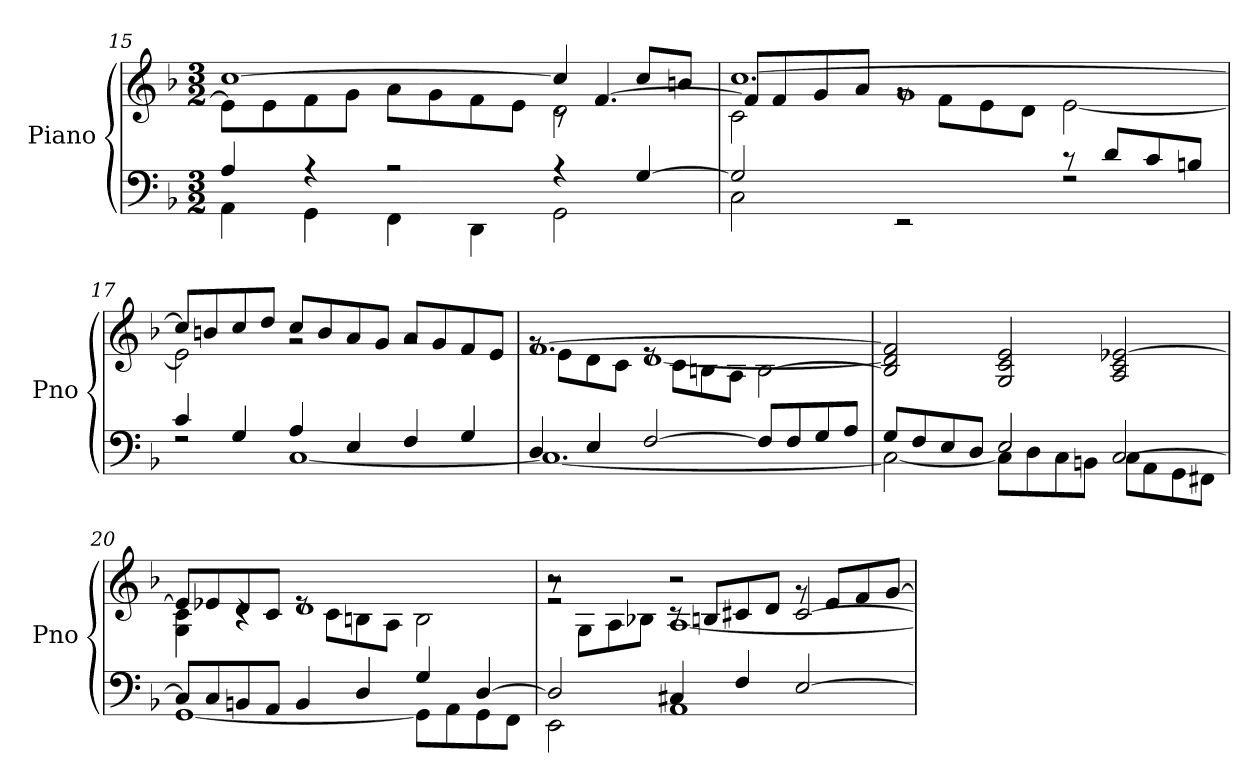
**kern	**kern
*part1	*part1
*staff2	*staff1
*I"Piano	*
*I'Pno	*
*clefF4	*clefG2
*k[b-]	*k[b-]
*M3/2	*M3/2
=15	=15
*^	*^
*	*	*	*^
4A/	4AA\	[1cc	8e\L]	1ryy
.	.	.	8e\	.
4r	4GG\	.	8f\	.
.	.	.	8g\J	.
2r	4FF\	.	8a\L	.
.	.	.	8g\	.
.	4DD\	.	8f\	.
.	.	.	8e\J	.
4r	2GG\	4cc/]	2d\	8rc
.	.	.	.	[4.f/
[4G/	.	8cc/L	.	.
.	.	8bn/J	.	.
!!LO:PB:g=z	!!	!!
=16	=16	=16	=16	=16
2G/]	2C\	[1.cc	2c\	8f/L]
.	.	.	.	8f/
.	.	.	.	8g/
.	.	.	.	8a/J
2rEE	2ryy	.	8rg	1g
.	.	.	8f\L	.
.	.	.	8e\	.
.	.	.	8d\J	.
8r	2rF	.	[2e\	.
8d/L	.	.	.	.
8c/	.	.	.	.
8Bn/J	.	.	.	.
*	*	*	*v	*v
!!LO:PB:g=z
=17	=17	=17	=17
4c/	2rF	8cc/L]	2e\]
.	.	8bn/	.
4G/	.	8cc/	.
.	.	8dd/J	.
4A/	[1C	8cc/L	2rg
.	.	8b/	.
4E/	.	8a/	.
.	.	8g/J	.
4F/	.	8a/L	2rg
.	.	8g/	.
4G/	.	8f/	.
.	.	8e/J	.
=18	=18	=18	=18
*	*	*	*^
4D/	1.C_	[1.f	8rg	2ryy
.	.	.	8e\L	.
4E/	.	.	8d\	.
.	.	.	8c\J	.
[2F/	.	.	[1d	8re
.	.	.	.	8c\L
.	.	.	.	8Bn\
.	.	.	.	8A\J
8F/L]	.	.	.	[2B\
8F/	.	.	.	.
8G/	.	.	.	.
8A/J	.	.	.	.
*	*	*v	*v	*v
=19	=19	=19
8G/L	2C\_	2B/] 2d/] 2f/]
8F/	.	.
8E/	.	.
8D/J	.	.
2E/	8C\L]	2G/ 2c/ 2e/
.	8D\	.
.	8C\	.
.	8BBn\J	.
[2C/	8C\L	2A/ 2c/ [2e-X/
.	8AA\	.
.	8GG\	.
.	8FF#X\J	.
!!LO:LB:g=z
=20	=20	=20
*	*	*^
8C/L]	[1GG	8e-/L]	4G\ 4c\
8C/	.	8e-X/	.
8BBn/	.	8d/	4rc
8AA/J	.	8c/J	.
4BB/	.	1d	8re
.	.	.	8c\L
4D/	.	.	8Bn\
.	.	.	8A\J
4G/	8GG\L]	.	2B\
.	8AA\	.	.
[4D/	8GG\	.	.
.	8FF\J	.	.
=21	=21	=21	=21
*	*	*	*^
2D/]	2EE\	2r	8r	2re
.	.	.	8G\L	.
.	.	.	8A\	.
.	.	.	8B-X\J	.
4C#X/	1AA	2r	[1A	8rc
.	.	.	.	8Bn/L
4F/	.	.	.	8c#X/
.	.	.	.	8d/J
[2E/	.	8rg	.	[2c#/
.	.	8e/L	.	.
.	.	8f/	.	.
.	.	[8g/J	.	.
*v	*v	*	*	*
*	*v	*v	*v
=	=
*-	*-
